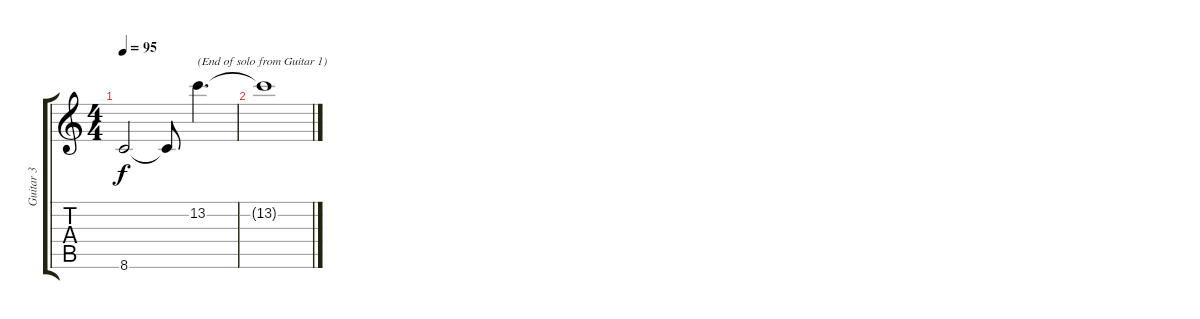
\track ("Guitar 3" "Guitar 3") {instrument overdrivenguitar}
\staff {score tabs}
\tuning (E4 B3 G3 D3 A2 E2) {hide}
\ts (4 4)
\tempo 95
\clef g2
\ks c
8.6{t}.2{dy f} 8.6{t}.8 13.2.4{d txt "(End of solo from Guitar 1)" volume 3 balance 8} |
13.2{t}.1
